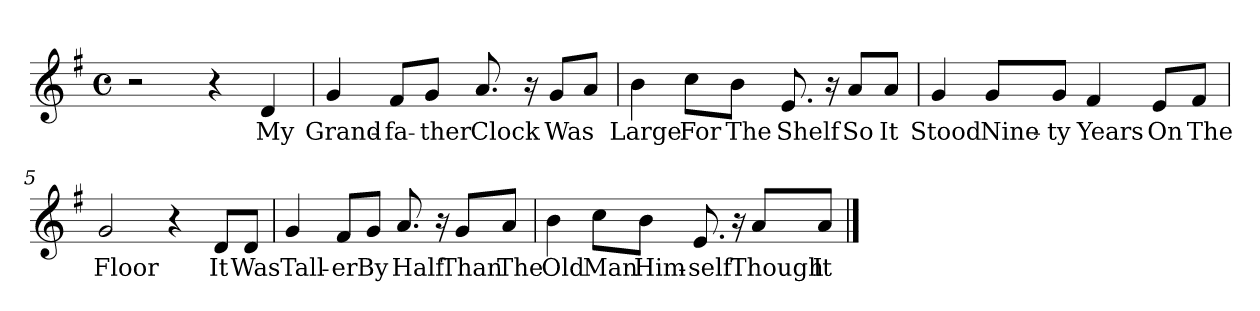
**kern	**text
*part1	*part1
*staff1	*staff1
*clefG2	*
*k[f#]	*
*G:	*
*M4/4	*
*met(c)	*
*MM90	*
=1	=1
2r	.
4r	.
!	!LO:LY:b
4d/	My
=2	=2
!	!LO:LY:b
4g/	Grand-
!	!LO:LY:b
8f#/L	-fa-
!	!LO:LY:b
8g/J	-ther
!	!LO:LY:b
8.a/	Clock
16r	.
!	!LO:LY:b
8g/L	Was
8a/J	.
=3	=3
!	!LO:LY:b
4b\	Large
!	!LO:LY:b
8cc\L	For
!	!LO:LY:b
8b\J	The
!	!LO:LY:b
8.e/	Shelf
16r	.
!	!LO:LY:b
8a/L	So
!	!LO:LY:b
8a/J	It
!!LO:LB:g=z
=4	=4
!	!LO:LY:b
4g/	Stood
!	!LO:LY:b
8g/L	Nine-
!	!LO:LY:b
8g/J	-ty
!	!LO:LY:b
4f#/	Years
!	!LO:LY:b
8e/L	On
!	!LO:LY:b
8f#/J	The
=5	=5
!	!LO:LY:b
2g/	Floor
4r	.
!	!LO:LY:b
8d/L	It
!	!LO:LY:b
8d/J	Was
=6	=6
!	!LO:LY:b
4g/	Tall-
!	!LO:LY:b
8f#/L	-er
!	!LO:LY:b
8g/J	By
!	!LO:LY:b
8.a/	Half
16r	.
!	!LO:LY:b
8g/L	Than
!	!LO:LY:b
8a/J	The
!!LO:LB:g=z
=7	=7
!	!LO:LY:b
4b\	Old
!	!LO:LY:b
8cc\L	Man
!	!LO:LY:b
8b\J	Him-
!	!LO:LY:b
8.e/	-self
16r	.
!	!LO:LY:b
8a/L	Though
!	!LO:LY:b
8a/J	It
==	==
*-	*-
